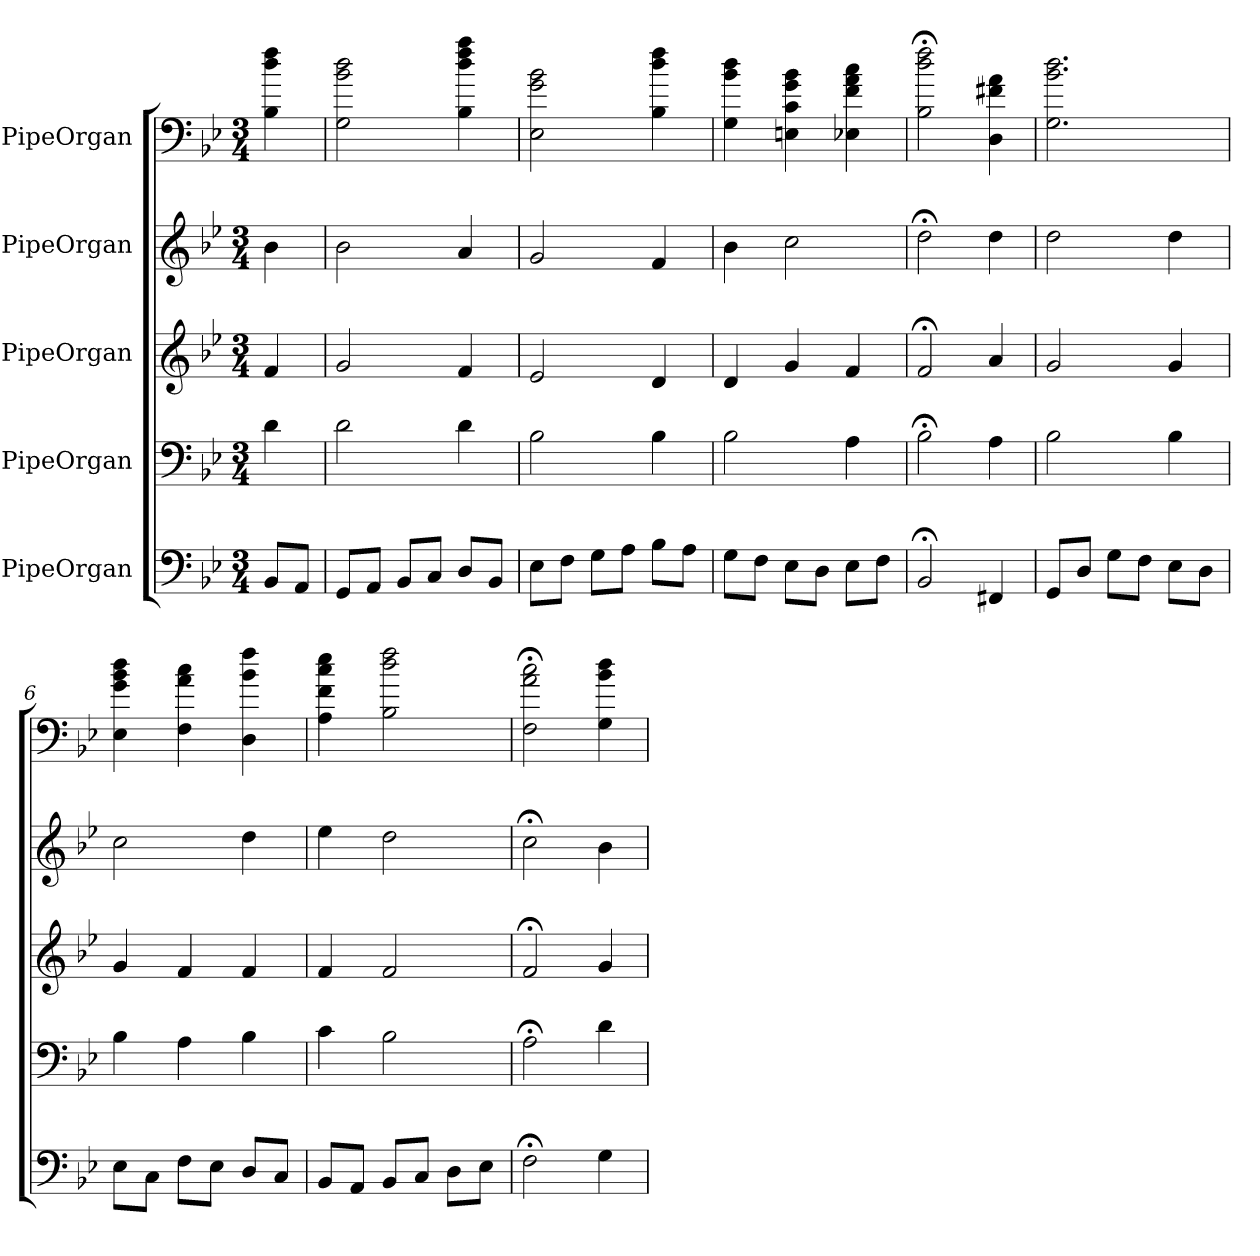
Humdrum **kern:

**kern	**kern	**kern	**kern	**kern
*part5	*part4	*part3	*part2	*part1
*staff5	*staff4	*staff3	*staff2	*staff1
*I"PipeOrgan	*I"PipeOrgan	*I"PipeOrgan	*I"PipeOrgan	*I"PipeOrgan
*clefF4	*clefF4	*clefG2	*clefG2	*
*k[b-e-]	*k[b-e-]	*k[b-e-]	*k[b-e-]	*k[b-e-]
*B-:	*B-:	*B-:	*B-:	*B-:
*M3/4	*M3/4	*M3/4	*M3/4	*M3/4
*MM60	*MM60	*MM60	*MM60	*MM60
=	=	=	=	=
8BB-/L	4d	4f	4b-	4B- 4dd 4ff
8AA/J	.	.	.	.
=1	=1	=1	=1	=1
8GG/L	2d	2g	2b-	2G 2b- 2dd
8AA/J	.	.	.	.
8BB-/L	.	.	.	.
8C/J	.	.	.	.
8D/L	4d	4f	4a	4B- 4dd 4ff 4aa
8BB-/J	.	.	.	.
=2	=2	=2	=2	=2
8E-\L	2B-	2e-	2g	2E- 2g 2b-
8F\J	.	.	.	.
8G\L	.	.	.	.
8A\J	.	.	.	.
8B-\L	4B-	4d	4f	4B- 4dd 4ff
8A\J	.	.	.	.
=3	=3	=3	=3	=3
8G\L	2B-	4d	4b-	4G 4b- 4dd
8F\J	.	.	.	.
8E-\L	.	4g	2cc	4En 4c 4g 4b-
8D\J	.	.	.	.
8E-\L	4A	4f	.	4E-X 4f 4a 4cc
8F\J	.	.	.	.
=4	=4	=4	=4	=4
2BB-;<	2B-;<	2f;<	2dd;<	2B-;< 2dd;< 2ff;<
4FF#X	4A	4a	4dd	4D 4f#X 4a
=5	=5	=5	=5	=5
8GG/L	2B-	2g	2dd	2.G 2.b- 2.dd
8D/J	.	.	.	.
8G\L	.	.	.	.
8F\J	.	.	.	.
8E-\L	4B-	4g	4dd	.
8D\J	.	.	.	.
=6	=6	=6	=6	=6
8E-\L	4B-	4g	2cc	4E- 4g 4b- 4dd
8C\J	.	.	.	.
8F\L	4A	4f	.	4F 4a 4cc
8E-\J	.	.	.	.
8D/L	4B-	4f	4dd	4D 4b- 4ff
8C/J	.	.	.	.
=7	=7	=7	=7	=7
8BB-/L	4c	4f	4ee-	4A 4f 4cc 4ee-
8AA/J	.	.	.	.
8BB-/L	2B-	2f	2dd	2B- 2dd 2ff
8C/J	.	.	.	.
8D\L	.	.	.	.
8E-\J	.	.	.	.
=8	=8	=8	=8	=8
2F;<	2A;<	2f;<	2cc;<	2F;< 2a;< 2cc;<
4G	4d	4g	4b-	4G 4b- 4dd
=	=	=	=	=
*-	*-	*-	*-	*-
